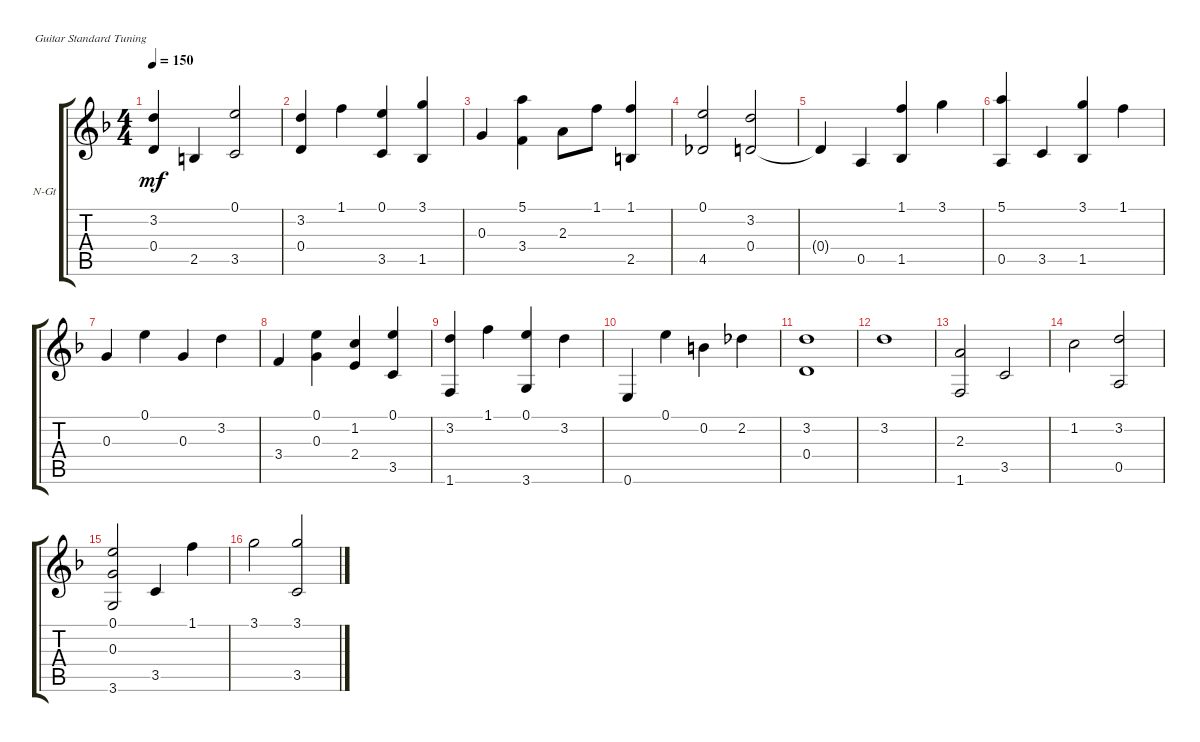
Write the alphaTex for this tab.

\defaultSystemsLayout 4
\bracketExtendMode groupsimilarinstruments
\firstSystemTrackNameOrientation horizontal
\otherSystemsTrackNameOrientation horizontal
\track ("Nylon Guitar" "N-Gt") {instrument acousticguitarnylon}
\staff {score tabs}
\tuning (E4 B3 G3 D3 A2 E2)
\ts (4 4)
\tempo 150
\clef g2
\ks f
(0.4 3.2).4{dy mf} 2.5.4 (3.5 0.1).2 |
(3.2 0.4).4 1.1.4 (0.1 3.5).4 (1.5 3.1).4 |
0.3.4 (5.1 3.4).4 2.3.8 1.1.8 (1.1 2.5).4 |
(0.1 4.5).2 (0.4 3.2).2 |
0.4{t}.4 0.5.4 (1.5 1.1).4 3.1.4 |
(5.1 0.5).4 3.5.4 (1.5 3.1).4 1.1.4 |
0.3.4 0.1.4 0.3.4 3.2.4 |
3.4.4 (0.1 0.3).4 (1.2 2.4).4 (3.5 0.1).4 |
(3.2 1.6).4 1.1.4 (0.1 3.6).4 3.2.4 |
0.6.4 0.1.4 0.2.4 2.2.4 |
(3.2 0.4).1 |
3.2.1 |
(2.3 1.6).2 3.5.2 |
1.2.2 (3.2 0.5).2 |
(0.1 0.3 3.6).2 3.5.4 1.1.4 |
3.1.2 (3.1 3.5).2
